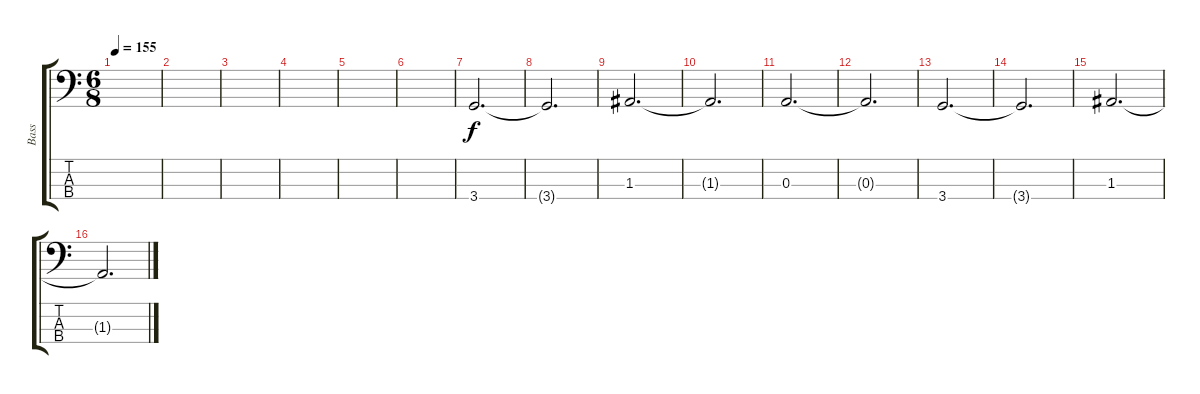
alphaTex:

\track ("Bass" "Bass") {instrument electricbassfinger}
\staff {score tabs}
\tuning (G2 D2 A1 E1) {hide}
\ts (6 8)
\tempo 155
\clef f4
\ks c
|
|
|
|
|
|
3.4.2{d} |
3.4{t}.2{d} |
1.3.2{d} |
1.3{t}.2{d} |
0.3.2{d} |
0.3{t}.2{d} |
3.4.2{d} |
3.4{t}.2{d} |
1.3.2{d} |
1.3{t}.2{d}
